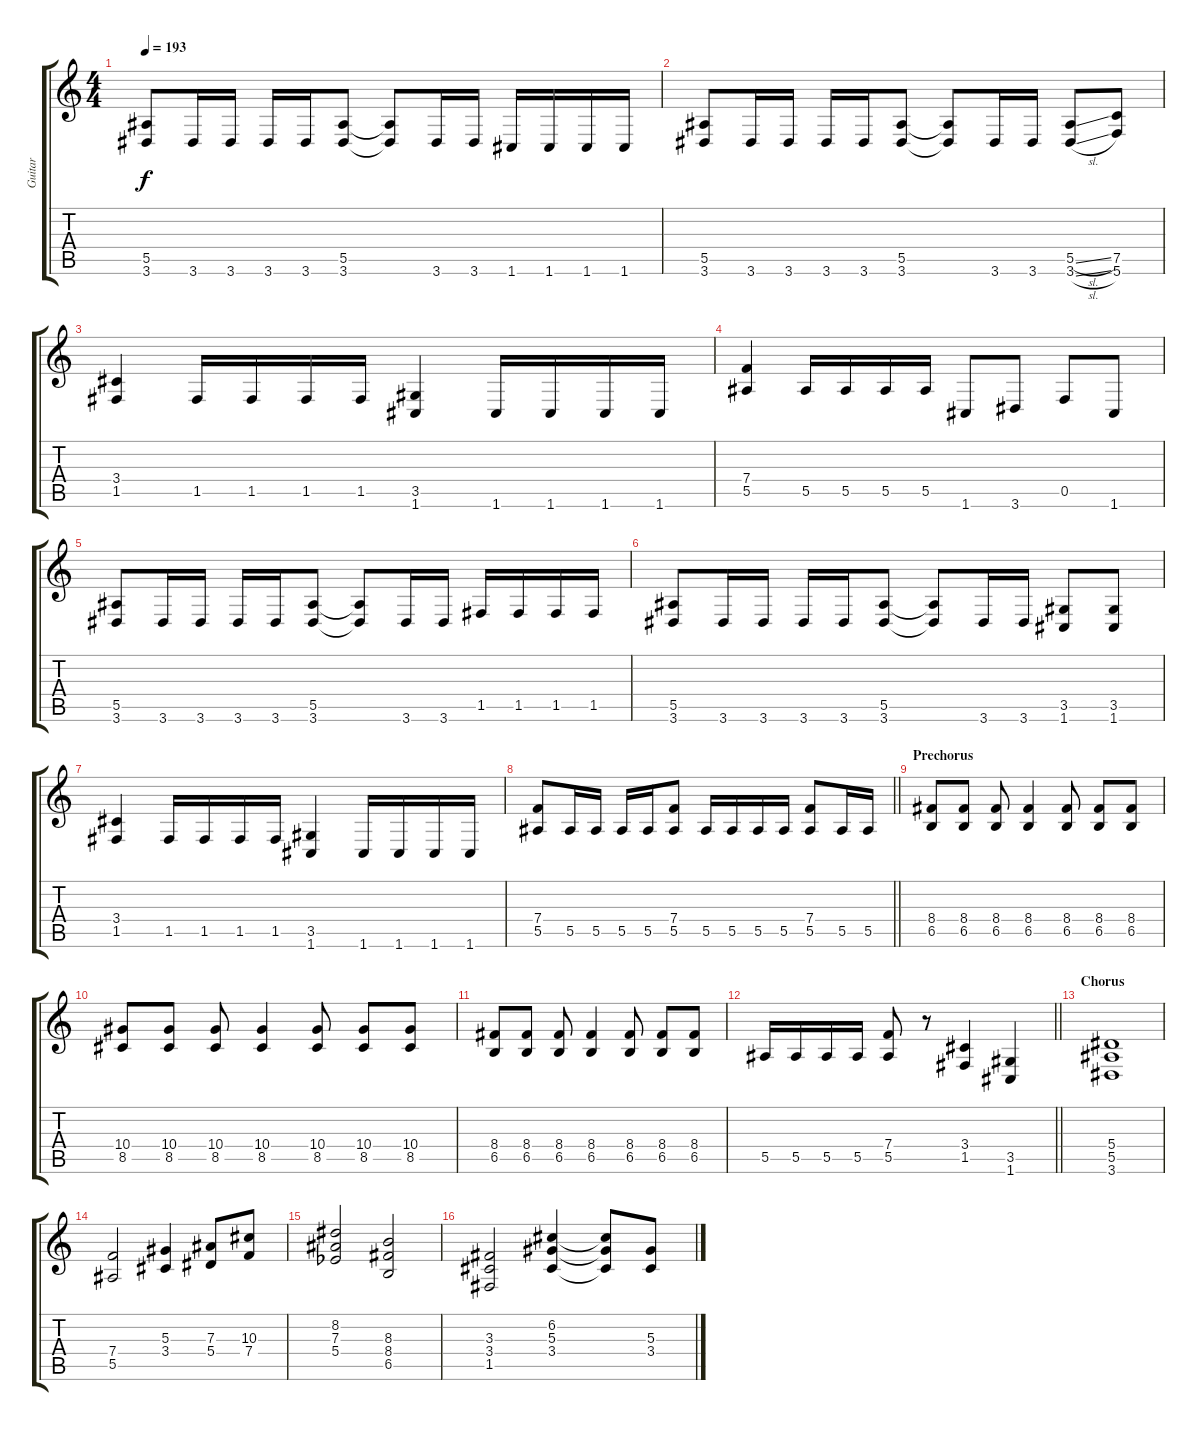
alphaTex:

\track ("Guitar" "Guitar") {instrument distortionguitar}
\staff {score tabs}
\tuning (C4 G3 Eb3 Bb2 F2 C2) {hide}
\ts (4 4)
\tempo 193
\clef g2
\ks c
(5.5 3.6).8{dy f} 3.6.16 3.6.16 3.6.16 3.6.16 (5.5 3.6).8 (5.5{t} 3.6{t}).8 3.6.16 3.6.16 1.6.16 1.6.16 1.6.16 1.6.16 |
(5.5 3.6).8 3.6.16 3.6.16 3.6.16 3.6.16 (5.5 3.6).8 (5.5{t} 3.6{t}).8 3.6.16 3.6.16 (5.5{sl} 3.6{sl}).8 (7.5 5.6).8 |
(3.4 1.5).4 1.5.16 1.5.16 1.5.16 1.5.16 (3.5 1.6).4 1.6.16 1.6.16 1.6.16 1.6.16 |
(7.4 5.5).4 5.5.16 5.5.16 5.5.16 5.5.16 1.6.8 3.6.8 0.5.8 1.6.8 |
(5.5 3.6).8 3.6.16 3.6.16 3.6.16 3.6.16 (5.5 3.6).8 (5.5{t} 3.6{t}).8 3.6.16 3.6.16 1.5.16 1.5.16 1.5.16 1.5.16 |
(5.5 3.6).8 3.6.16 3.6.16 3.6.16 3.6.16 (5.5 3.6).8 (5.5{t} 3.6{t}).8 3.6.16 3.6.16 (3.5 1.6).8 (3.5 1.6).8 |
(3.4 1.5).4 1.5.16 1.5.16 1.5.16 1.5.16 (3.5 1.6).4 1.6.16 1.6.16 1.6.16 1.6.16 |
\barLineRight lightlight
(7.4 5.5).8 5.5.16 5.5.16 5.5.16 5.5.16 (7.4 5.5).8 5.5.16 5.5.16 5.5.16 5.5.16 (7.4 5.5).8 5.5.16 5.5.16 |
\section ("" "Prechorus")
(8.4 6.5).8 (8.4 6.5).8 (8.4 6.5).8 (8.4 6.5).4 (8.4 6.5).8 (8.4 6.5).8 (8.4 6.5).8 |
(10.4 8.5).8 (10.4 8.5).8 (10.4 8.5).8 (10.4 8.5).4 (10.4 8.5).8 (10.4 8.5).8 (10.4 8.5).8 |
(8.4 6.5).8 (8.4 6.5).8 (8.4 6.5).8 (8.4 6.5).4 (8.4 6.5).8 (8.4 6.5).8 (8.4 6.5).8 |
\barLineRight lightlight
5.5.16 5.5.16 5.5.16 5.5.16 (7.4 5.5).8 r.8 (3.4 1.5).4 (3.5 1.6).4 |
\section ("" "Chorus")
(5.4 5.5 3.6).1 |
(7.4 5.5).2 (5.3 3.4).4 (7.3 5.4).8 (10.3 7.4).8 |
(8.2 7.3 5.4{acc b}).2 (8.3 8.4 6.5).2 |
(3.3 3.4 1.5).2 (6.2 5.3 3.4).4 (6.2{t} 5.3{t} 3.4{t}).8 (5.3 3.4).8
